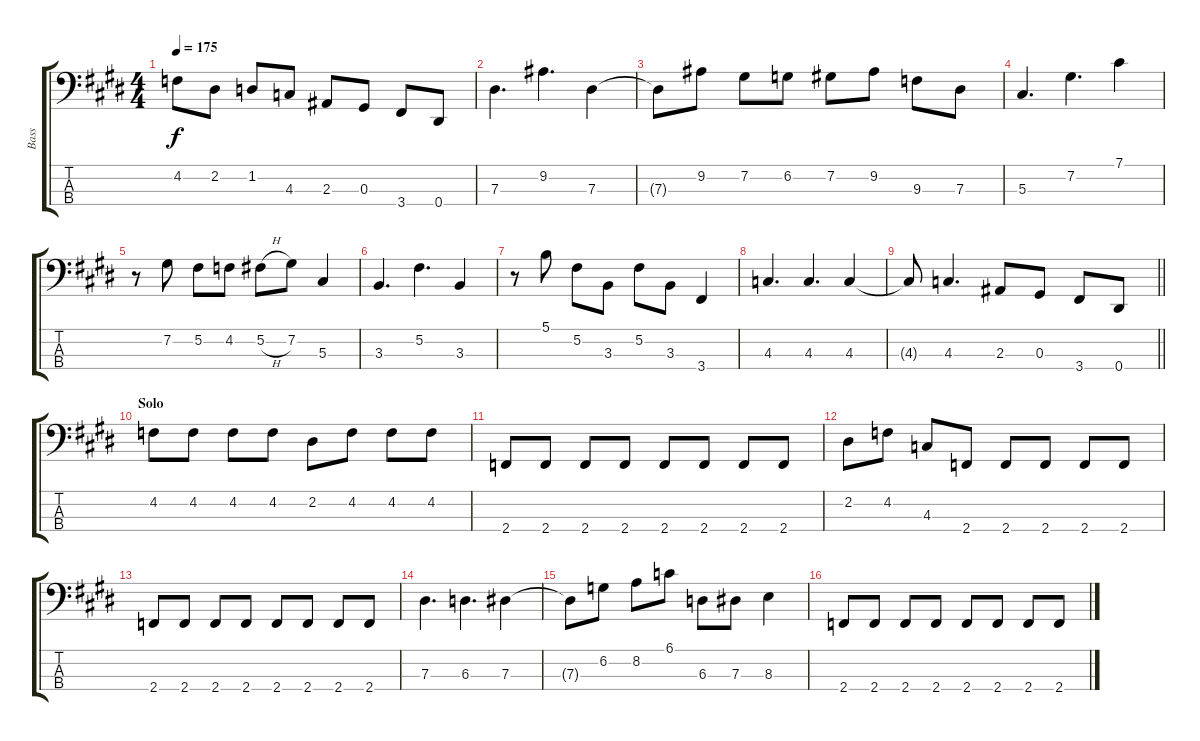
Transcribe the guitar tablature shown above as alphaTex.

\track ("Bass" "Bass") {instrument electricbassfinger}
\staff {score tabs}
\tuning (Gb2 Db2 Ab1 Eb1) {hide}
\ts (4 4)
\tempo 175
\clef f4
\ks e
4.2.8{dy f} 2.2.8 1.2.8 4.3.8 2.3.8 0.3.8 3.4.8 0.4.8 |
7.3.4{d} 9.2.4{d} 7.3.4 |
7.3{t}.8 9.2.8 7.2.8 6.2.8 7.2.8 9.2.8 9.3.8 7.3.8 |
5.3.4{d} 7.2.4{d} 7.1.4 |
r.8 7.2.8 5.2.8 4.2.8 5.2{h}.8 7.2.8 5.3.4 |
3.3.4{d} 5.2.4{d} 3.3.4 |
r.8 5.1.8 5.2.8 3.3.8 5.2.8 3.3.8 3.4.4 |
4.3.4{d} 4.3.4{d} 4.3.4 |
\barLineRight lightlight
4.3{t}.8 4.3.4{d} 2.3.8 0.3.8 3.4.8 0.4.8 |
\section ("" "Solo")
4.2.8 4.2.8 4.2.8 4.2.8 2.2.8 4.2.8 4.2.8 4.2.8 |
2.4.8 2.4.8 2.4.8 2.4.8 2.4.8 2.4.8 2.4.8 2.4.8 |
2.2.8 4.2.8 4.3.8 2.4.8 2.4.8 2.4.8 2.4.8 2.4.8 |
2.4.8 2.4.8 2.4.8 2.4.8 2.4.8 2.4.8 2.4.8 2.4.8 |
7.3.4{d} 6.3.4{d} 7.3.4 |
7.3{t}.8 6.2.8 8.2.8 6.1.8 6.3.8 7.3.8 8.3.4 |
2.4.8 2.4.8 2.4.8 2.4.8 2.4.8 2.4.8 2.4.8 2.4.8
